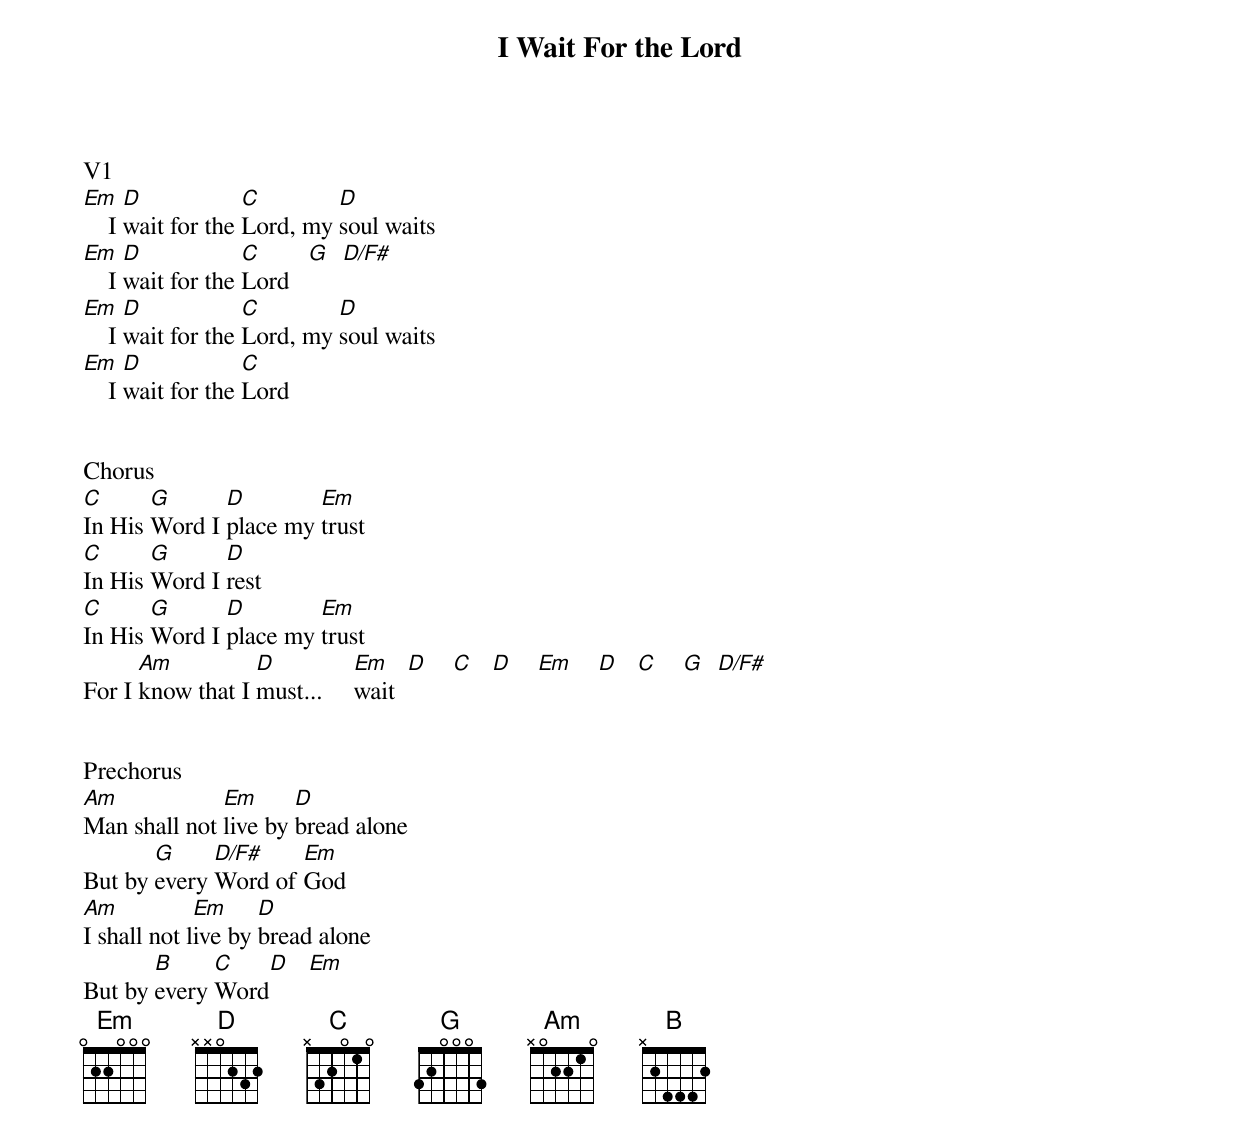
{title:I Wait For the Lord}
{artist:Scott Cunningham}
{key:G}


V1
[Em]    I [D]wait for the [C]Lord, my [D]soul waits
[Em]    I [D]wait for the [C]Lord   [G]  [D/F#]
[Em]    I [D]wait for the [C]Lord, my [D]soul waits
[Em]    I [D]wait for the [C]Lord


Chorus
[C]In His [G]Word I [D]place my [Em]trust
[C]In His [G]Word I [D]rest
[C]In His [G]Word I [D]place my [Em]trust
For I [Am]know that I [D]must...     [Em]wait  [D]    [C]   [D]    [Em]    [D]   [C]    [G]  [D/F#]


Prechorus
[Am]Man shall not [Em]live by [D]bread alone
But by [G]every [D/F#]Word of [Em]God
[Am]I shall not l[Em]ive by [D]bread alone
But by [B]every [C]Word[D]   [Em]
